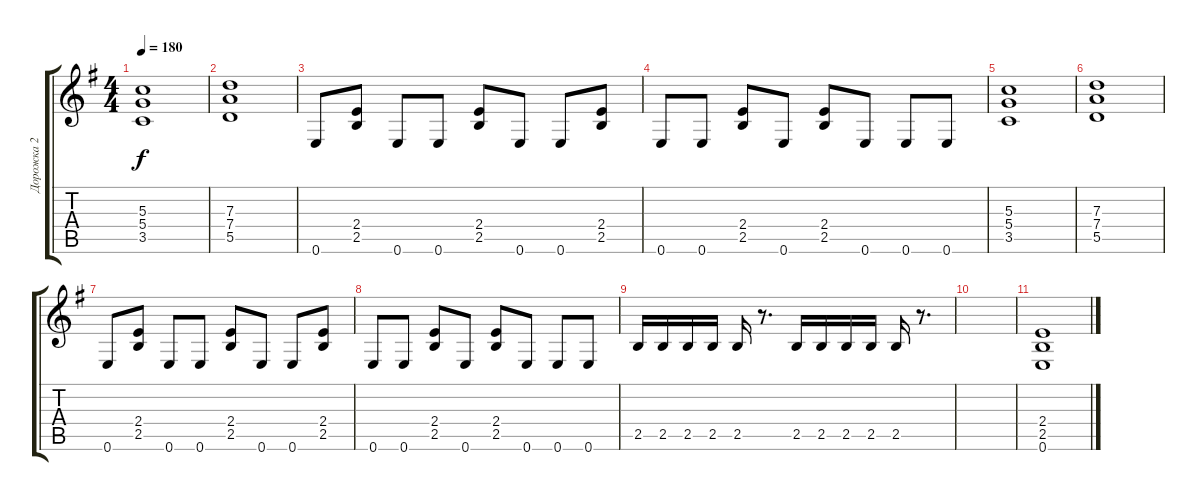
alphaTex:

\track ("Дорожка 2" "Дорожка 2") {instrument overdrivenguitar}
\staff {score tabs}
\tuning (E4 B3 G3 D3 A2 E2) {hide}
\ts (4 4)
\tempo 180
\clef g2
\ks g
(5.3 5.4 3.5).1{dy f} |
(7.3 7.4 5.5).1 |
0.6.8 (2.4 2.5).8 0.6.8 0.6.8 (2.4 2.5).8 0.6.8 0.6.8 (2.4 2.5).8 |
0.6.8 0.6.8 (2.4 2.5).8 0.6.8 (2.4 2.5).8 0.6.8 0.6.8 0.6.8 |
(5.3 5.4 3.5).1 |
(7.3 7.4 5.5).1 |
0.6.8 (2.4 2.5).8 0.6.8 0.6.8 (2.4 2.5).8 0.6.8 0.6.8 (2.4 2.5).8 |
0.6.8 0.6.8 (2.4 2.5).8 0.6.8 (2.4 2.5).8 0.6.8 0.6.8 0.6.8 |
2.5.16 2.5.16 2.5.16 2.5.16 2.5.16 r.8{d} 2.5.16 2.5.16 2.5.16 2.5.16 2.5.16 r.8{d} |
|
(2.4 2.5 0.6).1
